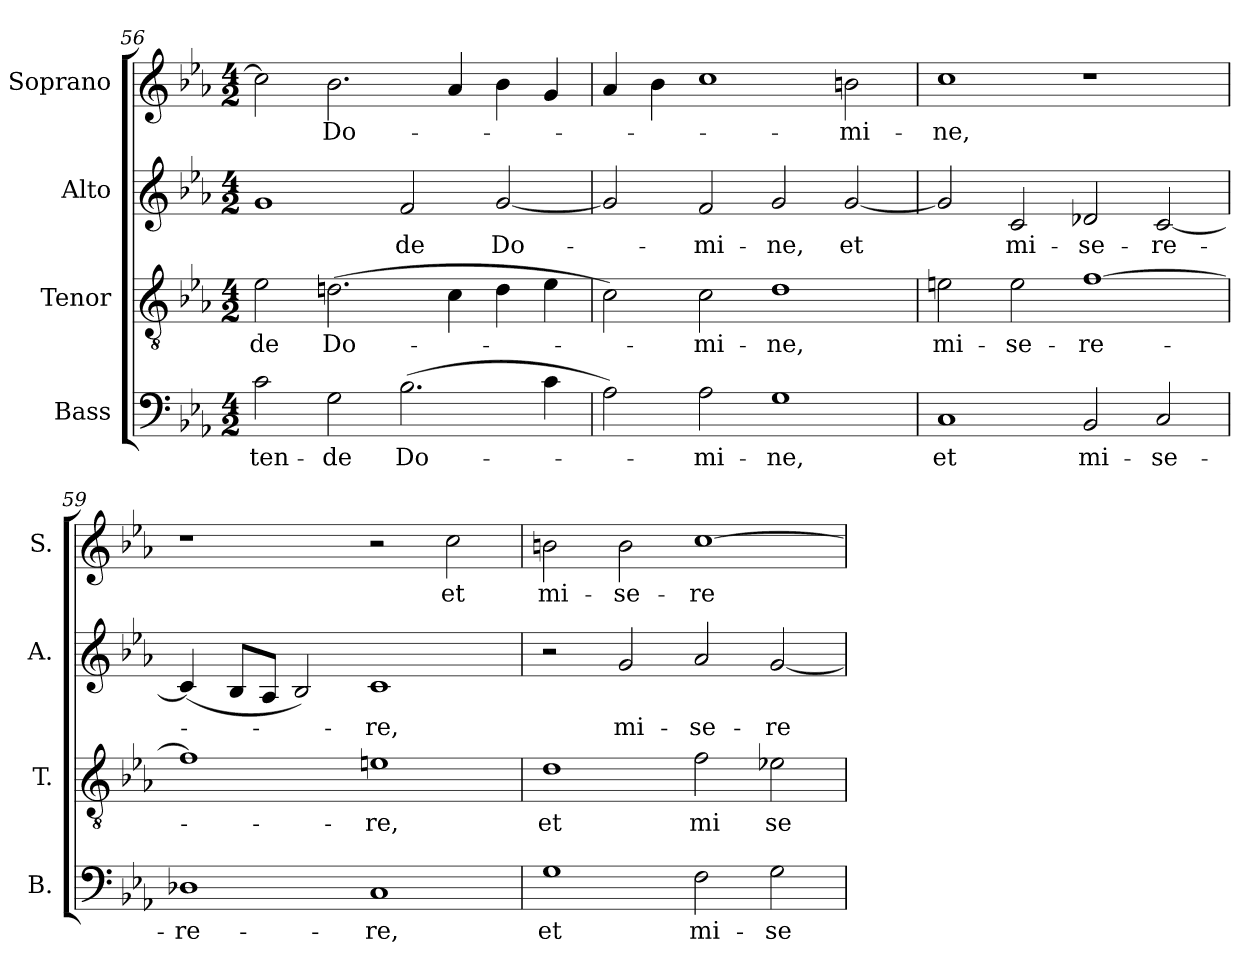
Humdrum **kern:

**kern	**text	**kern	**text	**kern	**text	**kern	**text
*part4	*part4	*part3	*part3	*part2	*part2	*part1	*part1
*staff4	*staff4	*staff3	*staff3	*staff2	*staff2	*staff1	*staff1
*I"Bass	*	*I"Tenor	*	*I"Alto	*	*I"Soprano	*
*I'B.	*	*I'T.	*	*I'A.	*	*I'S.	*
*clefF4	*	*clefGv2	*	*clefG2	*	*clefG2	*
*	*	*ITrd7c12	*	*	*	*	*
*k[b-e-a-]	*	*k[b-e-a-]	*	*k[b-e-a-]	*	*k[b-e-a-]	*
*E-:	*	*E-:	*	*E-:	*	*E-:	*
*M4/2	*	*M4/2	*	*M4/2	*	*M4/2	*
=56	=56	=56	=56	=56	=56	=56	=56
!	!LO:LY:b:color=#000000	!	!	!	!	!	!
!	!	!	!LO:LY:b:color=#000000	!	!	!	!
2ci\	-ten-	2E-i\	-de	1gi	.	2cci\]	.
!	!LO:LY:b:color=#000000	!	!	!	!	!	!
!	!	!	!LO:LY:b:color=#000000	!	!	!	!
!	!	!	!	!	!	!	!LO:LY:b:color=#000000
2Gi\	-de	(2.Dni\	Do-	.	.	2.b-i\	Do-
!	!LO:LY:b:color=#000000	!	!	!	!	!	!
!	!	!	!	!	!LO:LY:b:color=#000000	!	!
(2.B-i\	Do-	.	.	2fi/	-de	.	.
.	.	4Ci\	.	.	.	4a-i/	.
!	!	!	!	!	!LO:LY:b:color=#000000	!	!
.	.	4Di\	.	[2gi/	Do-	4b-i\	.
4ci\	.	4E-i\	.	.	.	4gi/	.
=57	=57	=57	=57	=57	=57	=57	=57
2A-i\)	.	2Ci\)	.	2gi/]	.	4a-i/	.
.	.	.	.	.	.	4b-i\	.
!	!LO:LY:b:color=#000000	!	!	!	!	!	!
!	!	!	!LO:LY:b:color=#000000	!	!	!	!
!	!	!	!	!	!LO:LY:b:color=#000000	!	!
2A-i\	-mi-	2Ci\	-mi-	2fi/	-mi-	1cci	.
!	!LO:LY:b:color=#000000	!	!	!	!	!	!
!	!	!	!LO:LY:b:color=#000000	!	!	!	!
!	!	!	!	!	!LO:LY:b:color=#000000	!	!
1Gi	-ne,	1Di	-ne,	2gi/	-ne,	.	.
!	!	!	!	!	!LO:LY:b:color=#000000	!	!
!	!	!	!	!	!	!	!LO:LY:b:color=#000000
.	.	.	.	[2gi/	et	2bni\	-mi-
!!LO:PB:g=z
=58	=58	=58	=58	=58	=58	=58	=58
!	!LO:LY:b:color=#000000	!	!	!	!	!	!
!	!	!	!LO:LY:b:color=#000000	!	!	!	!
!	!	!	!	!	!	!	!LO:LY:b:color=#000000
1Ci	et	2Eni\	mi-	2gi/]	.	1cci	-ne,
!	!	!	!LO:LY:b:color=#000000	!	!	!	!
!	!	!	!	!	!LO:LY:b:color=#000000	!	!
.	.	2Ei\	-se-	2ci/	mi-	.	.
!	!LO:LY:b:color=#000000	!	!	!	!	!	!
!	!	!	!LO:LY:b:color=#000000	!	!	!	!
!	!	!	!	!	!LO:LY:b:color=#000000	!	!
2BB-i/	mi-	[1Fi	-re-	2d-Xi/	-se-	1r	.
!	!LO:LY:b:color=#000000	!	!	!	!	!	!
!	!	!	!	!	!LO:LY:b:color=#000000	!	!
2Ci/	-se-	.	.	[2ci/	-re-	.	.
=59	=59	=59	=59	=59	=59	=59	=59
!	!LO:LY:b:color=#000000	!	!	!	!	!	!
1D-Xi	-re-	1Fi]	.	(4ci/]	.	1r	.
.	.	.	.	8B-i/L	.	.	.
.	.	.	.	8A-i/J	.	.	.
.	.	.	.	2B-i/)	.	.	.
!	!LO:LY:b:color=#000000	!	!	!	!	!	!
!	!	!	!LO:LY:b:color=#000000	!	!	!	!
!	!	!	!	!	!LO:LY:b:color=#000000	!	!
1Ci	-re,	1Eni	-re,	1ci	-re,	2r	.
!	!	!	!	!	!	!	!LO:LY:b:color=#000000
.	.	.	.	.	.	2cci\	et
=60	=60	=60	=60	=60	=60	=60	=60
!	!LO:LY:b:color=#000000	!	!	!	!	!	!
!	!	!	!LO:LY:b:color=#000000	!	!	!	!
!	!	!	!	!	!	!	!LO:LY:b:color=#000000
1Gi	et	1Di	et	2r	.	2bni\	mi-
!	!	!	!	!	!LO:LY:b:color=#000000	!	!
!	!	!	!	!	!	!	!LO:LY:b:color=#000000
.	.	.	.	2gi/	mi-	2bi\	-se-
!	!LO:LY:b:color=#000000	!	!	!	!	!	!
!	!	!	!LO:LY:b:color=#000000	!	!	!	!
!	!	!	!	!	!LO:LY:b:color=#000000	!	!
!	!	!	!	!	!	!	!LO:LY:b:color=#000000
2Fi\	mi-	2Fi\	mi	2a-i/	-se-	[1cci	-re-
!	!LO:LY:b:color=#000000	!	!	!	!	!	!
!	!	!	!LO:LY:b:color=#000000	!	!	!	!
!	!	!	!	!	!LO:LY:b:color=#000000	!	!
2Gi\	-se-	2E-Xi\	se-	[2gi/	-re-	.	.
=	=	=	=	=	=	=	=
*-	*-	*-	*-	*-	*-	*-	*-
